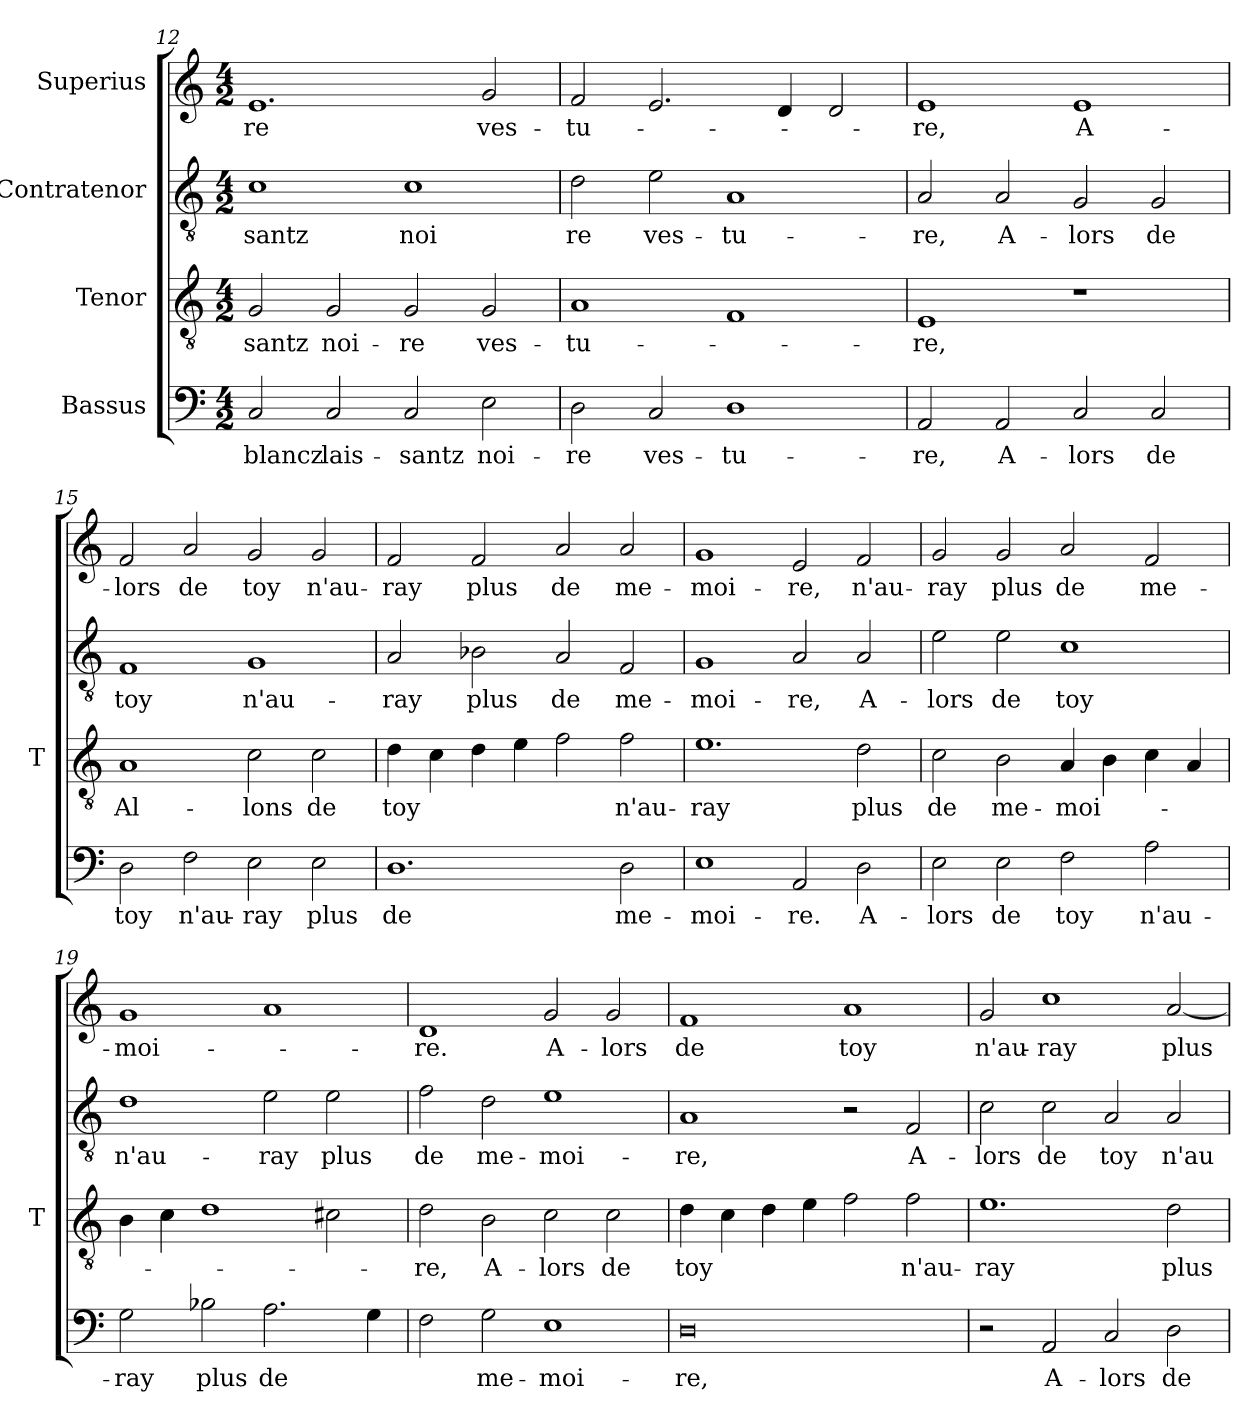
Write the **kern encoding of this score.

**kern	**text	**kern	**text	**kern	**text	**kern	**text
*part4	*part4	*part3	*part3	*part2	*part2	*part1	*part1
*staff4	*staff4	*staff3	*staff3	*staff2	*staff2	*staff1	*staff1
*I"Bassus	*	*I"Tenor	*	*I"Contratenor	*	*I"Superius	*
*	*	*I'T	*	*	*	*	*
*clefF4	*	*clefGv2	*	*clefGv2	*	*clefG2	*
*k[]	*	*k[]	*	*k[]	*	*k[]	*
*M4/2	*	*M4/2	*	*M4/2	*	*M4/2	*
=12	=12	=12	=12	=12	=12	=12	=12
2C	-blancz	2G	-santz	1c	-santz	1.e	-re
2C	lais-	2G	noi-	.	.	.	.
2C	-santz	2G	-re	1c	-noi	.	.
2E	noi-	2G	ves-	.	.	2g	ves-
=13	=13	=13	=13	=13	=13	=13	=13
2D	-re	1A	tu-	2d	-re	2f	tu-
2C	ves-	.	.	2e	ves-	2.e	.
1D	tu-	1F	.	1A	tu-	.	.
.	.	.	.	.	.	4d	.
.	.	.	.	.	.	2d	.
=14	=14	=14	=14	=14	=14	=14	=14
2AA	-re,	1E	-re,	2A	-re,	1e	-re,
2AA	A-	.	.	2A	A-	.	.
2C	-lors	1r	.	2G	-lors	1e	A-
2C	-de	.	.	2G	-de	.	.
=15	=15	=15	=15	=15	=15	=15	=15
2D	-toy	1A	Al-	1F	-toy	2f	-lors
2F	n'au-	.	.	.	.	2a	-de
2E	-ray	2c	-lons	1G	n'au-	2g	-toy
2E	-plus	2c	-de	.	.	2g	n'au-
=16	=16	=16	=16	=16	=16	=16	=16
1.D	-de	4d	-toy	2A	-ray	2f	-ray
.	.	4c	.	.	.	.	.
.	.	4d	.	2B-X	-plus	2f	-plus
.	.	4e	.	.	.	.	.
.	.	2f	.	2A	-de	2a	-de
2D	me-	2f	n'au-	2F	me-	2a	me-
=17	=17	=17	=17	=17	=17	=17	=17
1E	moi-	1.e	-ray	1G	moi-	1g	moi-
2AA	-re.	.	.	2A	-re,	2e	-re,
2D	A-	2d	-plus	2A	A-	2f	n'au-
=18	=18	=18	=18	=18	=18	=18	=18
2E	-lors	2c	-de	2e	-lors	2g	-ray
2E	-de	2B	me-	2e	-de	2g	-plus
2F	-toy	4A	moi-	1c	-toy	2a	-de
.	.	4B	.	.	.	.	.
2A	n'au-	4c	.	.	.	2f	me-
.	.	4A	.	.	.	.	.
=19	=19	=19	=19	=19	=19	=19	=19
2G	-ray	4B	.	1d	n'au-	1g	moi-
.	.	4c	.	.	.	.	.
2B-X	-plus	1d	.	.	.	.	.
2.A	-de	.	.	2e	-ray	1a	.
.	.	2c#X	.	2e	-plus	.	.
4G	.	.	.	.	.	.	.
=20	=20	=20	=20	=20	=20	=20	=20
2F	.	2d	-re,	2f	-de	1d	-re.
2G	me-	2B	A-	2d	me-	.	.
1E	moi-	2c	-lors	1e	moi-	2g	A-
.	.	2c	-de	.	.	2g	-lors
=21	=21	=21	=21	=21	=21	=21	=21
0D	-re,	4d	-toy	1A	-re,	1f	-de
.	.	4c	.	.	.	.	.
.	.	4d	.	.	.	.	.
.	.	4e	.	.	.	.	.
.	.	2f	.	2r	.	1a	-toy
.	.	2f	n'au-	2F	A-	.	.
=22	=22	=22	=22	=22	=22	=22	=22
2r	.	1.e	-ray	2c	-lors	2g	n'au-
2AA	A-	.	.	2c	-de	1cc	-ray
2C	-lors	.	.	2A	-toy	.	.
2D	-de	2d	-plus	2A	n'au-	[2a	-plus
=	=	=	=	=	=	=	=
*-	*-	*-	*-	*-	*-	*-	*-
